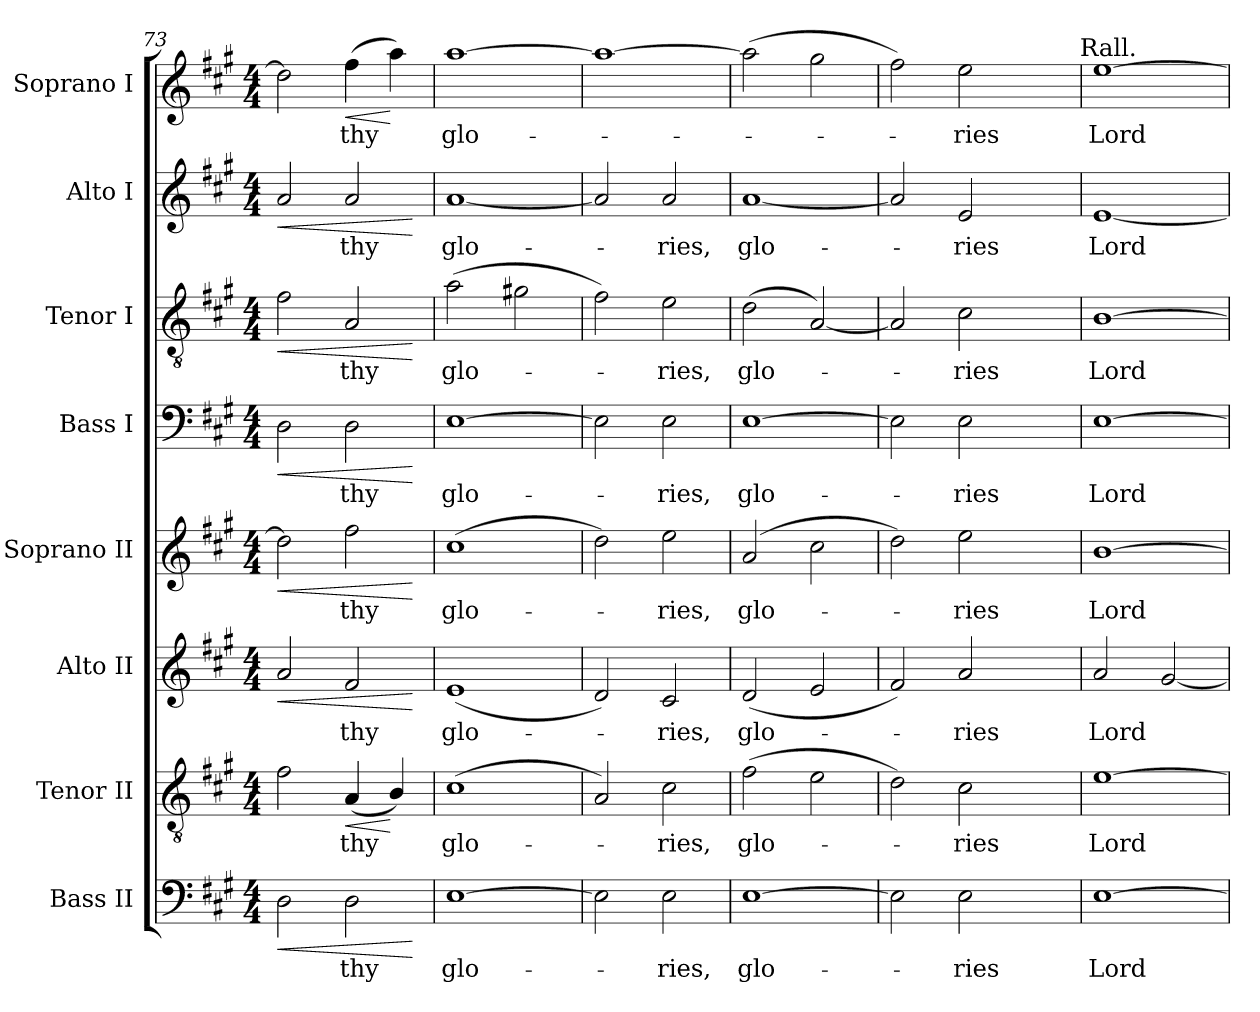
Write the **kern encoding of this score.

**kern	**text	**dynam	**kern	**text	**dynam	**kern	**text	**dynam	**kern	**text	**dynam	**kern	**text	**dynam	**kern	**text	**dynam	**kern	**text	**dynam	**kern	**text	**dynam
*part8	*part8	*part8	*part7	*part7	*part7	*part6	*part6	*part6	*part5	*part5	*part5	*part4	*part4	*part4	*part3	*part3	*part3	*part2	*part2	*part2	*part1	*part1	*part1
*staff8	*staff8	*staff8	*staff7	*staff7	*staff7	*staff6	*staff6	*staff6	*staff5	*staff5	*staff5	*staff4	*staff4	*staff4	*staff3	*staff3	*staff3	*staff2	*staff2	*staff2	*staff1	*staff1	*staff1
*I"Bass II	*	*	*I"Tenor II	*	*	*I"Alto II	*	*	*I"Soprano II	*	*	*I"Bass I	*	*	*I"Tenor I	*	*	*I"Alto I	*	*	*I"Soprano I	*	*
*I'B.	*	*	*I'T.	*	*	*I'A.	*	*	*I'S.	*	*	*I'B.	*	*	*I'T.	*	*	*I'A.	*	*	*I'S.	*	*
*clefF4	*	*	*clefGv2	*	*	*clefG2	*	*	*clefG2	*	*	*clefF4	*	*	*clefGv2	*	*	*clefG2	*	*	*clefG2	*	*
*	*	*	*ITrd7c12	*	*	*	*	*	*	*	*	*	*	*	*ITrd7c12	*	*	*	*	*	*	*	*
*k[f#c#g#]	*	*	*k[f#c#g#]	*	*	*k[f#c#g#]	*	*	*k[f#c#g#]	*	*	*k[f#c#g#]	*	*	*k[f#c#g#]	*	*	*k[f#c#g#]	*	*	*k[f#c#g#]	*	*
*A:	*	*	*A:	*	*	*A:	*	*	*A:	*	*	*A:	*	*	*A:	*	*	*A:	*	*	*A:	*	*
*M4/4	*	*	*M4/4	*	*	*M4/4	*	*	*M4/4	*	*	*M4/4	*	*	*M4/4	*	*	*M4/4	*	*	*M4/4	*	*
=73	=73	=73	=73	=73	=73	=73	=73	=73	=73	=73	=73	=73	=73	=73	=73	=73	=73	=73	=73	=73	=73	=73	=73
!	!	!LO:HP:b	!	!	!	!	!	!LO:HP:b	!	!	!LO:HP:b	!	!	!LO:HP:b	!	!	!LO:HP:b	!	!	!LO:HP:b	!	!	!
2Di\	.	<	2F#i\	.	.	2ai/	.	<	2ddi\]	.	<	2Di\	.	<	2F#i\	.	<	2ai/	.	<	2ddi\]	.	.
!	!LO:LY:b:color=#000000	!	!	!	!	!	!	!	!	!	!	!	!	!	!	!	!	!	!	!	!	!	!
!	!	!	!	!LO:LY:b:color=#000000	!LO:HP:b	!	!	!	!	!	!	!	!	!	!	!	!	!	!	!	!	!	!
!	!	!	!	!	!	!	!LO:LY:b:color=#000000	!	!	!	!	!	!	!	!	!	!	!	!	!	!	!	!
!	!	!	!	!	!	!	!	!	!	!LO:LY:b:color=#000000	!	!	!	!	!	!	!	!	!	!	!	!	!
!	!	!	!	!	!	!	!	!	!	!	!	!	!LO:LY:b:color=#000000	!	!	!	!	!	!	!	!	!	!
!	!	!	!	!	!	!	!	!	!	!	!	!	!	!	!	!LO:LY:b:color=#000000	!	!	!	!	!	!	!
!	!	!	!	!	!	!	!	!	!	!	!	!	!	!	!	!	!	!	!LO:LY:b:color=#000000	!	!	!	!
!	!	!	!	!	!	!	!	!	!	!	!	!	!	!	!	!	!	!	!	!	!	!LO:LY:b:color=#000000	!LO:HP:b
2Di\	thy	.	(4AAi/	thy	<	2f#i/	thy	.	2ff#i\	thy	.	2Di\	thy	.	2AAi/	thy	.	2ai/	thy	.	(4ff#i\	thy	<
.	.	.	4BBi/)	.	[	.	.	.	.	.	.	.	.	.	.	.	.	.	.	.	4aai\)	.	[
.	.	[	.	.	.	.	.	[	.	.	[	.	.	[	.	.	[	.	.	[	.	.	.
=74	=74	=74	=74	=74	=74	=74	=74	=74	=74	=74	=74	=74	=74	=74	=74	=74	=74	=74	=74	=74	=74	=74	=74
!	!LO:LY:b:color=#000000	!	!	!	!	!	!	!	!	!	!	!	!	!	!	!	!	!	!	!	!	!	!
!	!	!	!	!LO:LY:b:color=#000000	!	!	!	!	!	!	!	!	!	!	!	!	!	!	!	!	!	!	!
!	!	!	!	!	!	!	!LO:LY:b:color=#000000	!	!	!	!	!	!	!	!	!	!	!	!	!	!	!	!
!	!	!	!	!	!	!	!	!	!	!LO:LY:b:color=#000000	!	!	!	!	!	!	!	!	!	!	!	!	!
!	!	!	!	!	!	!	!	!	!	!	!	!	!LO:LY:b:color=#000000	!	!	!	!	!	!	!	!	!	!
!	!	!	!	!	!	!	!	!	!	!	!	!	!	!	!	!LO:LY:b:color=#000000	!	!	!	!	!	!	!
!	!	!	!	!	!	!	!	!	!	!	!	!	!	!	!	!	!	!	!LO:LY:b:color=#000000	!	!	!	!
!	!	!	!	!	!	!	!	!	!	!	!	!	!	!	!	!	!	!	!	!	!	!LO:LY:b:color=#000000	!
[>1Ei	glo-	.	(1C#i	glo-	.	(1ei	glo-	.	(1cc#i	glo-	.	[>1Ei	glo-	.	(2Ai\	glo-	.	[<1ai	glo-	.	[>1aai	glo-	.
.	.	.	.	.	.	.	.	.	.	.	.	.	.	.	2G#Xi\	.	.	.	.	.	.	.	.
=75	=75	=75	=75	=75	=75	=75	=75	=75	=75	=75	=75	=75	=75	=75	=75	=75	=75	=75	=75	=75	=75	=75	=75
2Ei\]	.	.	2AAi/)	.	.	2di/)	.	.	2ddi\)	.	.	2Ei\]	.	.	2F#i\)	.	.	2ai/]	.	.	1aai_>	.	.
!	!LO:LY:b:color=#000000	!	!	!	!	!	!	!	!	!	!	!	!	!	!	!	!	!	!	!	!	!	!
!	!	!	!	!LO:LY:b:color=#000000	!	!	!	!	!	!	!	!	!	!	!	!	!	!	!	!	!	!	!
!	!	!	!	!	!	!	!LO:LY:b:color=#000000	!	!	!	!	!	!	!	!	!	!	!	!	!	!	!	!
!	!	!	!	!	!	!	!	!	!	!LO:LY:b:color=#000000	!	!	!	!	!	!	!	!	!	!	!	!	!
!	!	!	!	!	!	!	!	!	!	!	!	!	!LO:LY:b:color=#000000	!	!	!	!	!	!	!	!	!	!
!	!	!	!	!	!	!	!	!	!	!	!	!	!	!	!	!LO:LY:b:color=#000000	!	!	!	!	!	!	!
!	!	!	!	!	!	!	!	!	!	!	!	!	!	!	!	!	!	!	!LO:LY:b:color=#000000	!	!	!	!
2Ei\	-ries,	.	2C#i\	-ries,	.	2c#i/	-ries,	.	2eei\	-ries,	.	2Ei\	-ries,	.	2Ei\	-ries,	.	2ai/	-ries,	.	.	.	.
!!LO:LB:g=z
=76	=76	=76	=76	=76	=76	=76	=76	=76	=76	=76	=76	=76	=76	=76	=76	=76	=76	=76	=76	=76	=76	=76	=76
!	!LO:LY:b:color=#000000	!	!	!	!	!	!	!	!	!	!	!	!	!	!	!	!	!	!	!	!	!	!
!	!	!	!	!LO:LY:b:color=#000000	!	!	!	!	!	!	!	!	!	!	!	!	!	!	!	!	!	!	!
!	!	!	!	!	!	!	!LO:LY:b:color=#000000	!	!	!	!	!	!	!	!	!	!	!	!	!	!	!	!
!	!	!	!	!	!	!	!	!	!	!LO:LY:b:color=#000000	!	!	!	!	!	!	!	!	!	!	!	!	!
!	!	!	!	!	!	!	!	!	!	!	!	!	!LO:LY:b:color=#000000	!	!	!	!	!	!	!	!	!	!
!	!	!	!	!	!	!	!	!	!	!	!	!	!	!	!	!LO:LY:b:color=#000000	!	!	!	!	!	!	!
!	!	!	!	!	!	!	!	!	!	!	!	!	!	!	!	!	!	!	!LO:LY:b:color=#000000	!	!	!	!
[>1Ei	glo-	.	(2F#i\	glo-	.	(2di/	glo-	.	(2ai/	glo-	.	[>1Ei	glo-	.	(2Di\	glo-	.	[<1ai	glo-	.	(2aai\]	.	.
.	.	.	2Ei\	.	.	2ei/	.	.	2cc#i\	.	.	.	.	.	[<2AAi/)	.	.	.	.	.	2gg#i\	.	.
=77	=77	=77	=77	=77	=77	=77	=77	=77	=77	=77	=77	=77	=77	=77	=77	=77	=77	=77	=77	=77	=77	=77	=77
*	*	*	*	*	*	*	*	*	*	*	*	*	*	*	*	*	*	*	*	*	*^	*	*
2Ei\]	.	.	2Di\)	.	.	2f#i/)	.	.	2ddi\)	.	.	2Ei\]	.	.	2AAi/]	.	.	2ai/]	.	.	2ff#i\)	2ryy	.	.
!	!LO:LY:b:color=#000000	!	!	!	!	!	!	!	!	!	!	!	!	!	!	!	!	!	!	!	!	!	!	!
!	!	!	!	!LO:LY:b:color=#000000	!	!	!	!	!	!	!	!	!	!	!	!	!	!	!	!	!	!	!	!
!	!	!	!	!	!	!	!LO:LY:b:color=#000000	!	!	!	!	!	!	!	!	!	!	!	!	!	!	!	!	!
!	!	!	!	!	!	!	!	!	!	!LO:LY:b:color=#000000	!	!	!	!	!	!	!	!	!	!	!	!	!	!
!	!	!	!	!	!	!	!	!	!	!	!	!	!LO:LY:b:color=#000000	!	!	!	!	!	!	!	!	!	!	!
!	!	!	!	!	!	!	!	!	!	!	!	!	!	!	!	!LO:LY:b:color=#000000	!	!	!	!	!	!	!	!
!	!	!	!	!	!	!	!	!	!	!	!	!	!	!	!	!	!	!	!LO:LY:b:color=#000000	!	!	!	!	!
!	!	!	!	!	!	!	!	!	!	!	!	!	!	!	!	!	!	!	!	!	!	!	!LO:LY:b:color=#000000	!
2Ei\	-ries	.	2C#i\	-ries	.	2ai/	-ries	.	2eei\	-ries	.	2Ei\	-ries	.	2C#i\	-ries	.	2ei/	-ries	.	2eei\	4ryy	-ries	.
.	.	.	.	.	.	.	.	.	.	.	.	.	.	.	.	.	.	.	.	.	.	8ryy	.	.
.	.	.	.	.	.	.	.	.	.	.	.	.	.	.	.	.	.	.	.	.	.	16ryy	.	.
.	.	.	.	.	.	.	.	.	.	.	.	.	.	.	.	.	.	.	.	.	.	32ryy	.	.
.	.	.	.	.	.	.	.	.	.	.	.	.	.	.	.	.	.	.	.	.	.	64ryy	.	.
.	.	.	.	.	.	.	.	.	.	.	.	.	.	.	.	.	.	.	.	.	.	128...ryy	.	.
!	!	!	!	!	!	!	!	!	!	!	!	!	!	!	!	!	!	!	!	!	!	!LO:TX:a:t=Rall.	!	!
.	.	.	.	.	.	.	.	.	.	.	.	.	.	.	.	.	.	.	.	.	.	1024ryy	.	.
*	*	*	*	*	*	*	*	*	*	*	*	*	*	*	*	*	*	*	*	*	*v	*v	*	*
=78	=78	=78	=78	=78	=78	=78	=78	=78	=78	=78	=78	=78	=78	=78	=78	=78	=78	=78	=78	=78	=78	=78	=78
*	*	*	*	*	*	*	*	*	*	*	*	*	*	*	*	*	*	*	*	*	*^	*	*
!	!LO:LY:b:color=#000000	!	!	!	!	!	!	!	!	!	!	!	!	!	!	!	!	!	!	!	!	!	!	!
*	*	*	*	*	*	*	*	*	*	*	*	*	*	*	*	*	*	*	*	*	*v	*v	*	*
*	*	*	*	*	*	*	*	*	*	*	*	*	*	*	*	*	*	*	*	*	*^	*	*
!	!	!	!	!LO:LY:b:color=#000000	!	!	!	!	!	!	!	!	!	!	!	!	!	!	!	!	!	!	!	!
*	*	*	*	*	*	*	*	*	*	*	*	*	*	*	*	*	*	*	*	*	*v	*v	*	*
*	*	*	*	*	*	*	*	*	*	*	*	*	*	*	*	*	*	*	*	*	*^	*	*
!	!	!	!	!	!	!	!LO:LY:b:color=#000000	!	!	!	!	!	!	!	!	!	!	!	!	!	!	!	!	!
*	*	*	*	*	*	*	*	*	*	*	*	*	*	*	*	*	*	*	*	*	*v	*v	*	*
*	*	*	*	*	*	*	*	*	*	*	*	*	*	*	*	*	*	*	*	*	*^	*	*
!	!	!	!	!	!	!	!	!	!	!LO:LY:b:color=#000000	!	!	!	!	!	!	!	!	!	!	!	!	!	!
*	*	*	*	*	*	*	*	*	*	*	*	*	*	*	*	*	*	*	*	*	*v	*v	*	*
*	*	*	*	*	*	*	*	*	*	*	*	*	*	*	*	*	*	*	*	*	*^	*	*
!	!	!	!	!	!	!	!	!	!	!	!	!	!LO:LY:b:color=#000000	!	!	!	!	!	!	!	!	!	!	!
*	*	*	*	*	*	*	*	*	*	*	*	*	*	*	*	*	*	*	*	*	*v	*v	*	*
*	*	*	*	*	*	*	*	*	*	*	*	*	*	*	*	*	*	*	*	*	*^	*	*
!	!	!	!	!	!	!	!	!	!	!	!	!	!	!	!	!LO:LY:b:color=#000000	!	!	!	!	!	!	!	!
*	*	*	*	*	*	*	*	*	*	*	*	*	*	*	*	*	*	*	*	*	*v	*v	*	*
*	*	*	*	*	*	*	*	*	*	*	*	*	*	*	*	*	*	*	*	*	*^	*	*
!	!	!	!	!	!	!	!	!	!	!	!	!	!	!	!	!	!	!	!LO:LY:b:color=#000000	!	!	!	!	!
*	*	*	*	*	*	*	*	*	*	*	*	*	*	*	*	*	*	*	*	*	*v	*v	*	*
*	*	*	*	*	*	*	*	*	*	*	*	*	*	*	*	*	*	*	*	*	*^	*	*
!	!	!	!	!	!	!	!	!	!	!	!	!	!	!	!	!	!	!	!	!	!	!	!LO:LY:b:color=#000000	!
*	*	*	*	*	*	*	*	*	*	*	*	*	*	*	*	*	*	*	*	*	*v	*v	*	*
[>1Ei	Lord	.	[>1Ei	Lord	.	2ai/	Lord	.	[<1bi	Lord	.	[>1Ei	Lord	.	[<1BBi	Lord	.	[<1ei	Lord	.	[>1eei	Lord	.
.	.	.	.	.	.	[<2g#i/	.	.	.	.	.	.	.	.	.	.	.	.	.	.	.	.	.
=	=	=	=	=	=	=	=	=	=	=	=	=	=	=	=	=	=	=	=	=	=	=	=
*-	*-	*-	*-	*-	*-	*-	*-	*-	*-	*-	*-	*-	*-	*-	*-	*-	*-	*-	*-	*-	*-	*-	*-
